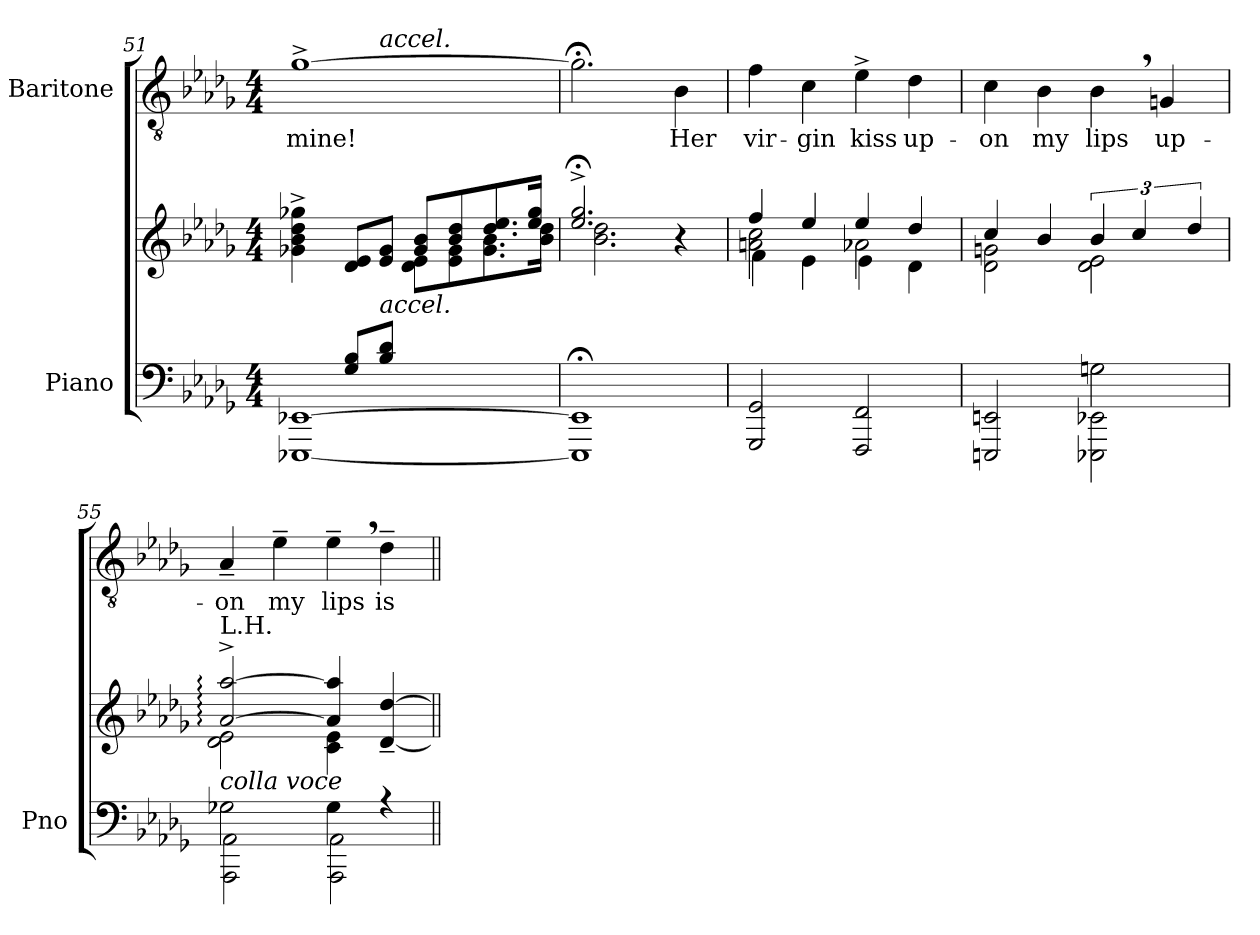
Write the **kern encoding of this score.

**kern	**kern	**kern	**text
*part2	*part2	*part1	*part1
*staff3	*staff2	*staff1	*staff1
*I"Piano	*	*I"Baritone	*
*I'Pno	*	*	*
*clefF4	*clefG2	*clefGv2	*
*k[b-e-a-d-g-]	*k[b-e-a-d-g-]	*k[b-e-a-d-g-]	*
*M4/4	*M4/4	*M4/4	*
*MM144	*MM144	*MM144	*
=51	=51	=51	=51
*^	*^	*	*
!	!	!	!	!	!LO:LY:b
*	*	*	*	*^	*
4ryy	[1EEE-X [1EE-X	4g-X\^ 4b-\^ 4dd-\^ 4gg-X\^	2ryy	[1g-^	4.ryy	mine!
8G-/ 8B-/L	.	8d-/ 8e-/L	.	.	.	.
!	!	!	!	!	!LO:TX:a:i:t=accel.	!
!	!	!LO:TX:b:i:t=accel.	!	!	!	!
8B-/ 8d-/J	.	8e-/ 8g-/J	.	.	8ryy	.
2ryy	.	8g-/ 8b-/L	8d-\ 8e-\L	.	2ryy	.
.	.	8b-/ 8dd-/	8e-\ 8g-\	.	.	.
.	.	8.dd-/ 8.ee-/	8.g-\ 8.b-\	.	.	.
.	.	16ee-/ 16gg-/Jk	16b-\ 16dd-\Jk	.	.	.
*v	*v	*	*	*v	*v	*
=52	=52	=52	=52	=52
1EEE-];< 1EE-];<	2.ee-/;<^ 2.gg-/;<^	2.b-\ 2.dd-\	2.g-;<\]	.
!	!	!	!	!LO:LY:b
.	4r	4ryy	4B-\	Her
!!LO:PB:g=z
=53	=53	=53	=53	=53
*	*	*^	*	*
!	!	!	!	!	!LO:LY:b
2GGG-/ 2GG-/	4ff/	2an\ 2cc\	4f\	4f\	vir-
!	!	!	!	!	!LO:LY:b
.	4ee-/	.	4e-\	4c\	-gin
!	!	!	!	!	!LO:LY:b
2FFF/ 2FF/	4ee-/	2a-X\	4e-\	4e-^\	kiss
!	!	!	!	!	!LO:LY:b
.	4dd-/	.	4d-\	4d-\	up-
=54	=54	=54	=54	=54	=54
*^	*	*	*	*	*
!	!	!	!	!	!	!LO:LY:b
*	*	*	*v	*v	*	*
2EEEn/ 2EEn/	2ryy	4cc/	2d-\ 2gn\	4c\	-on
!	!	!	!	!	!LO:LY:b
.	.	4b-/	.	4B-\	my
*	*	*	*	*MM120	*
!	!	!	!	!	!LO:LY:b
2Gn\	2EEE-X\ 2EE-X\	6b-:/	2d-\ 2e-\	4B-,\	lips
.	.	6cc/	.	.	.
!	!	!	!	!	!LO:LY:b
.	.	.	.	4Gn/	up-
.	.	6dd-/	.	.	.
!!LO:LB:g=z
=55	=55	=55	=55	=55	=55
*	*	*	*	*MM100	*
!	!	!LO:TX:a:t=L.H.	!	!	!
!	!	!LO:TX:b:i:t=colla voce	!	!	!
!	!	!	!	!	!LO:LY:b
2G-X\	2AAA-\ 2AA-\	[2a-/:^ [2aa-/:^	2d-\ 2e-\	4A-~/	-on
!	!	!	!	!	!LO:LY:b
.	.	.	.	4e-~\	my
!	!	!	!	!	!LO:LY:b
4G-\	2AAA-\ 2AA-\	4a-/] 4aa-/]	4c\ 4e-\	4e-~,\	lips
*	*	*	*	*MM140	*
!	!	!	!	!	!LO:LY:b
4r	.	[4d-/~ [4dd-/~	4ryy	4d-~\	is
*v	*v	*	*	*	*
*	*v	*v	*	*
=||	=||	=||	=||
*-	*-	*-	*-
